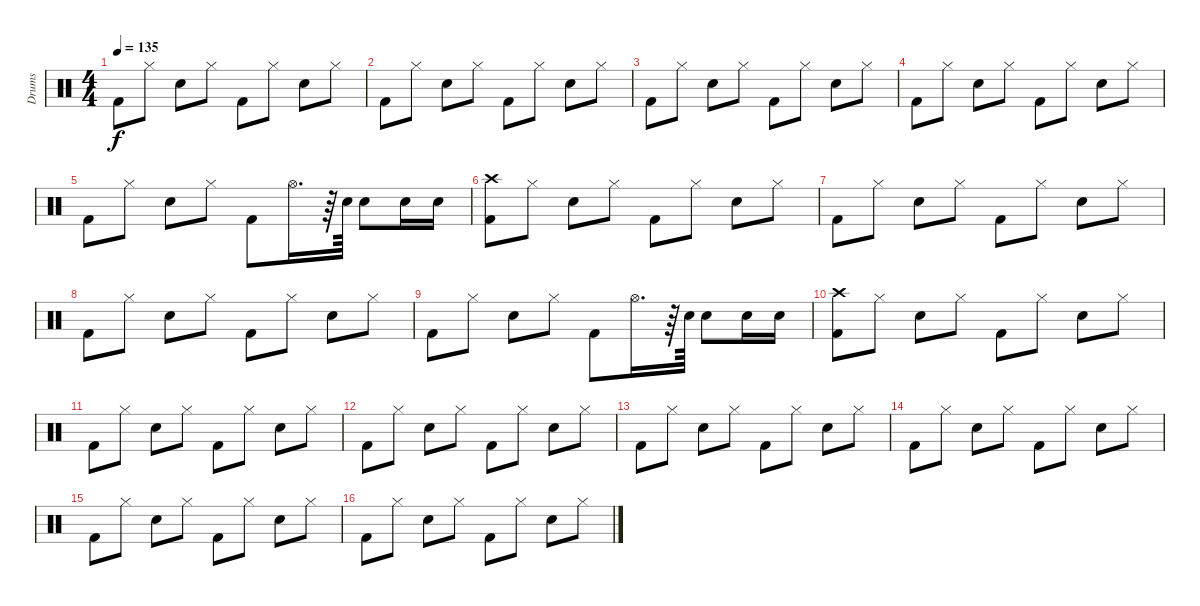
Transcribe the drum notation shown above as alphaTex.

\track ("Drums" "Drums") {instrument percussion}
\staff {score}
\articulation defaults
\ts (4 4)
\tempo 135
\clef neutral
\ks c "Kick (hit) 2".8{dy f} "Hi-Hat (closed)".8 "Electric Snare (hit)".8 "Hi-Hat (closed)".8 "Kick (hit) 2".8 "Hi-Hat (closed)".8 "Electric Snare (hit)".8 "Hi-Hat (closed)".8
|
"Kick (hit) 2".8 "Hi-Hat (closed)".8 "Electric Snare (hit)".8 "Hi-Hat (closed)".8 "Kick (hit) 2".8 "Hi-Hat (closed)".8 "Electric Snare (hit)".8 "Hi-Hat (closed)".8 |
"Kick (hit) 2".8 "Hi-Hat (closed)".8 "Electric Snare (hit)".8 "Hi-Hat (closed)".8 "Kick (hit) 2".8 "Hi-Hat (closed)".8 "Electric Snare (hit)".8 "Hi-Hat (closed)".8 |
"Kick (hit) 2".8 "Hi-Hat (closed)".8 "Electric Snare (hit)".8 "Hi-Hat (closed)".8 "Kick (hit) 2".8 "Hi-Hat (closed)".8 "Electric Snare (hit)".8 "Hi-Hat (closed)".8 |
"Kick (hit) 2".8 "Hi-Hat (closed)".8 "Electric Snare (hit)".8 "Hi-Hat (closed)".8 "Kick (hit) 2".8 "Hi-Hat (open)".16{d} r.64 "Electric Snare (hit)".64 "Electric Snare (hit)".8 "Electric Snare (hit)".16 "Electric Snare (hit)".16 |
("Crash high (hit)" "Kick (hit) 2").8 "Hi-Hat (closed)".8 "Electric Snare (hit)".8 "Hi-Hat (closed)".8 "Kick (hit) 2".8 "Hi-Hat (closed)".8 "Electric Snare (hit)".8 "Hi-Hat (closed)".8 |
"Kick (hit) 2".8 "Hi-Hat (closed)".8 "Electric Snare (hit)".8 "Hi-Hat (closed)".8 "Kick (hit) 2".8 "Hi-Hat (closed)".8 "Electric Snare (hit)".8 "Hi-Hat (closed)".8 |
"Kick (hit) 2".8 "Hi-Hat (closed)".8 "Electric Snare (hit)".8 "Hi-Hat (closed)".8 "Kick (hit) 2".8 "Hi-Hat (closed)".8 "Electric Snare (hit)".8 "Hi-Hat (closed)".8 |
"Kick (hit) 2".8 "Hi-Hat (closed)".8 "Electric Snare (hit)".8 "Hi-Hat (closed)".8 "Kick (hit) 2".8 "Hi-Hat (open)".16{d} r.64 "Electric Snare (hit)".64 "Electric Snare (hit)".8 "Electric Snare (hit)".16 "Electric Snare (hit)".16 |
("Crash high (hit)" "Kick (hit) 2").8 "Hi-Hat (closed)".8 "Electric Snare (hit)".8 "Hi-Hat (closed)".8 "Kick (hit) 2".8 "Hi-Hat (closed)".8 "Electric Snare (hit)".8 "Hi-Hat (closed)".8 |
"Kick (hit) 2".8 "Hi-Hat (closed)".8 "Electric Snare (hit)".8 "Hi-Hat (closed)".8 "Kick (hit) 2".8 "Hi-Hat (closed)".8 "Electric Snare (hit)".8 "Hi-Hat (closed)".8 |
"Kick (hit) 2".8 "Hi-Hat (closed)".8 "Electric Snare (hit)".8 "Hi-Hat (closed)".8 "Kick (hit) 2".8 "Hi-Hat (closed)".8 "Electric Snare (hit)".8 "Hi-Hat (closed)".8 |
"Kick (hit) 2".8 "Hi-Hat (closed)".8 "Electric Snare (hit)".8 "Hi-Hat (closed)".8 "Kick (hit) 2".8 "Hi-Hat (closed)".8 "Electric Snare (hit)".8 "Hi-Hat (closed)".8 |
"Kick (hit) 2".8 "Hi-Hat (closed)".8 "Electric Snare (hit)".8 "Hi-Hat (closed)".8 "Kick (hit) 2".8 "Hi-Hat (closed)".8 "Electric Snare (hit)".8 "Hi-Hat (closed)".8 |
"Kick (hit) 2".8 "Hi-Hat (closed)".8 "Electric Snare (hit)".8 "Hi-Hat (closed)".8 "Kick (hit) 2".8 "Hi-Hat (closed)".8 "Electric Snare (hit)".8 "Hi-Hat (closed)".8 |
"Kick (hit) 2".8 "Hi-Hat (closed)".8 "Electric Snare (hit)".8 "Hi-Hat (closed)".8 "Kick (hit) 2".8 "Hi-Hat (closed)".8 "Electric Snare (hit)".8 "Hi-Hat (closed)".8
